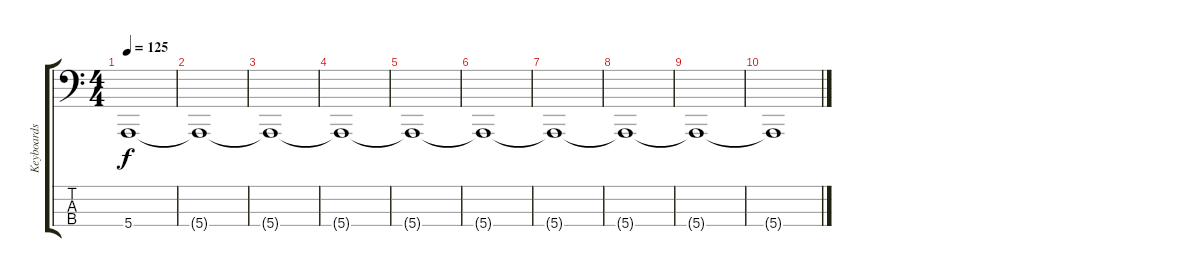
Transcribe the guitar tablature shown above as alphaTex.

\track ("Keyboards 2" "Keyboards ") {instrument drawbarorgan}
\staff {score tabs}
\tuning (G2 D2 A1 E1) {hide}
\ts (4 4)
\tempo 125
\clef f4
\ks aminor
5.4{t}.1{dy f} |
5.4{t}.1 |
5.4{t}.1 |
5.4{t}.1 |
5.4{t}.1 |
5.4{t}.1 |
5.4{t}.1 |
5.4{t}.1 |
5.4{t}.1 |
5.4{t}.1
